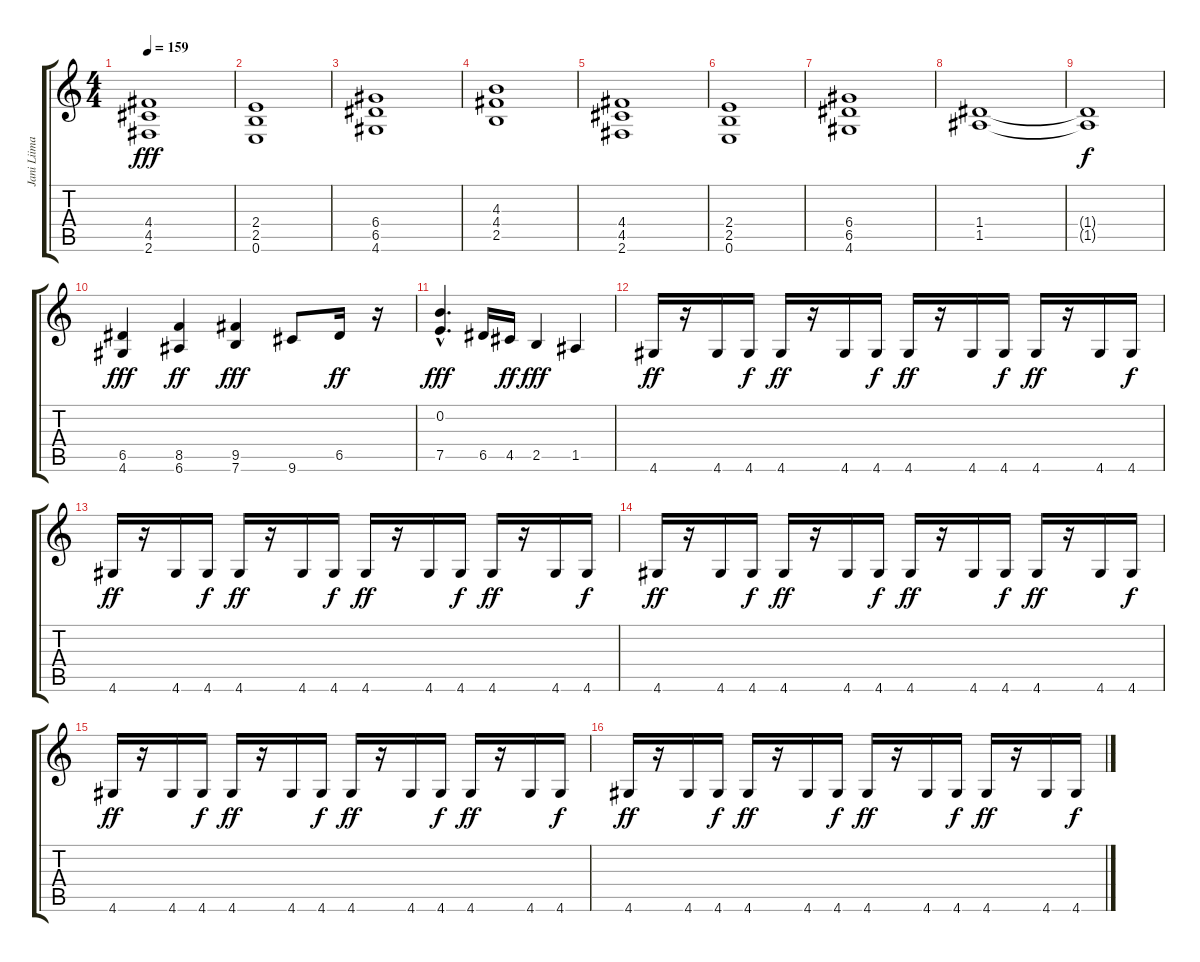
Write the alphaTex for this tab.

\track ("Jani Liimatainen" "Jani Liima") {instrument overdrivenguitar}
\staff {score tabs}
\tuning (E4 B3 G3 D3 A2 E2) {hide}
\ts (4 4)
\tempo 159
\clef g2
\ks c
(4.4 4.5 2.6).1{dy fff} |
(2.4 2.5 0.6).1 |
(6.4 6.5 4.6).1 |
(4.3 4.4 2.5).1 |
(4.4 4.5 2.6).1 |
(2.4 2.5 0.6).1 |
(6.4 6.5 4.6).1 |
(1.4 1.5).1 |
(1.4{t} 1.5{t}).1{dy f} |
(6.5 4.6).4{dy fff} (8.5 6.6).4{dy ff} (9.5 7.6).4{dy fff} 9.6.8 6.5.16{dy ff} r.16 |
(0.2{hac} 7.5{hac}).4{d dy fff} 6.5.16 4.5.16{dy ff} 2.5.4{dy fff} 1.5.4 |
4.6.16{dy ff} r.16 4.6.16 4.6.16{dy f} 4.6.16{dy ff} r.16 4.6.16 4.6.16{dy f} 4.6.16{dy ff} r.16 4.6.16 4.6.16{dy f} 4.6.16{dy ff} r.16 4.6.16 4.6.16{dy f} |
4.6.16{dy ff} r.16 4.6.16 4.6.16{dy f} 4.6.16{dy ff} r.16 4.6.16 4.6.16{dy f} 4.6.16{dy ff} r.16 4.6.16 4.6.16{dy f} 4.6.16{dy ff} r.16 4.6.16 4.6.16{dy f} |
4.6.16{dy ff} r.16 4.6.16 4.6.16{dy f} 4.6.16{dy ff} r.16 4.6.16 4.6.16{dy f} 4.6.16{dy ff} r.16 4.6.16 4.6.16{dy f} 4.6.16{dy ff} r.16 4.6.16 4.6.16{dy f} |
4.6.16{dy ff} r.16 4.6.16 4.6.16{dy f} 4.6.16{dy ff} r.16 4.6.16 4.6.16{dy f} 4.6.16{dy ff} r.16 4.6.16 4.6.16{dy f} 4.6.16{dy ff} r.16 4.6.16 4.6.16{dy f} |
4.6.16{dy ff} r.16 4.6.16 4.6.16{dy f} 4.6.16{dy ff} r.16 4.6.16 4.6.16{dy f} 4.6.16{dy ff} r.16 4.6.16 4.6.16{dy f} 4.6.16{dy ff} r.16 4.6.16 4.6.16{dy f}
